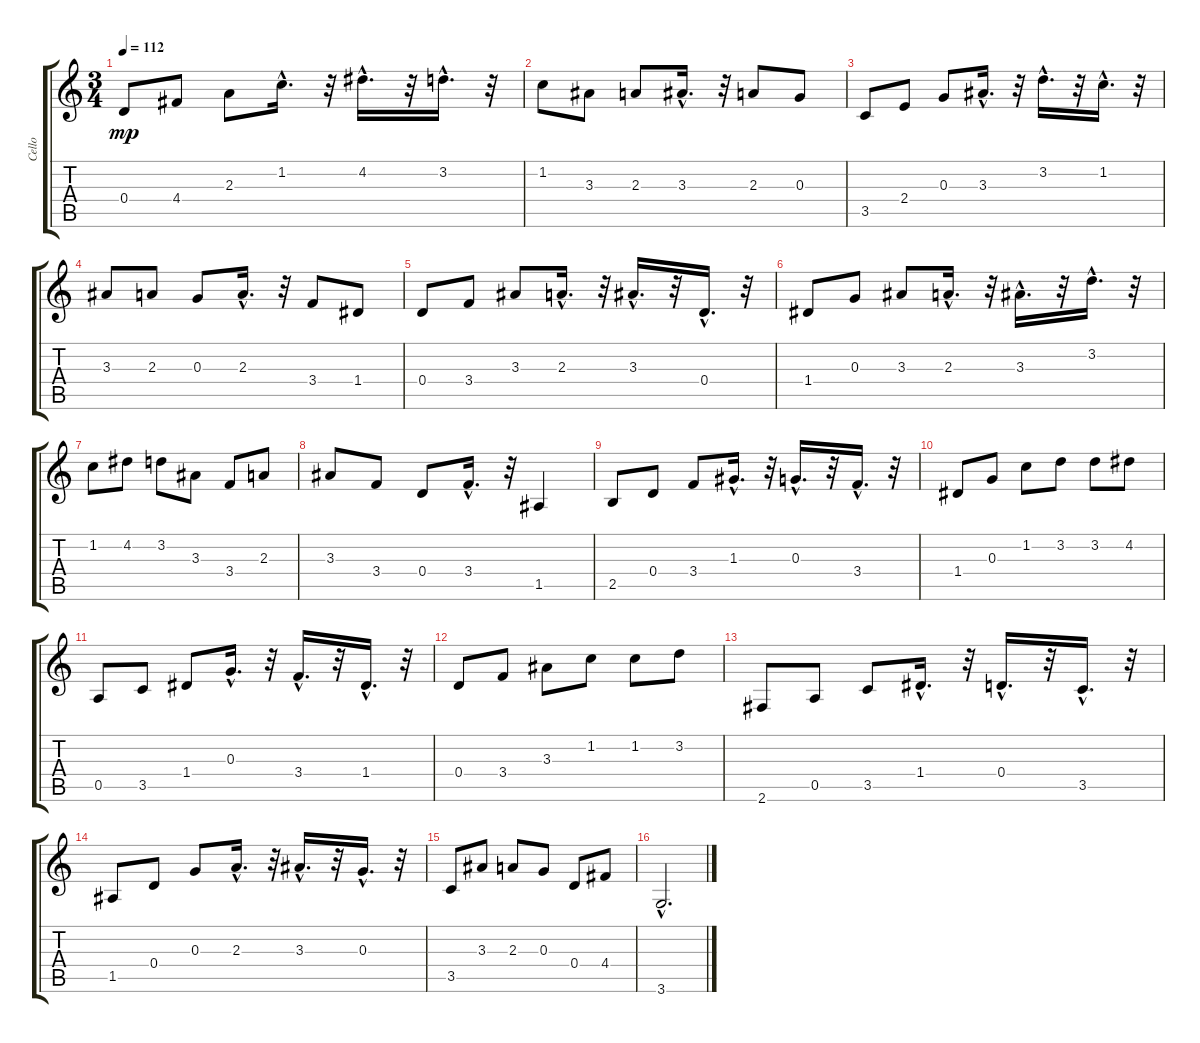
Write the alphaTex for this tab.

\track ("Cello" "Cello") {instrument acousticguitarnylon}
\staff {score tabs}
\tuning (E4 B3 G3 D3 A2 E2) {hide}
\ts (3 4)
\tempo 112
\clef g2
\ks c
0.4.8{dy mp} 4.4.8 2.3.8 1.2{hac}.16{d} r.32 4.2{hac}.16{d} r.32 3.2{hac}.16{d} r.32 |
1.2.8 3.3.8 2.3.8 3.3{hac}.16{d} r.32 2.3.8 0.3.8 |
3.5.8 2.4.8 0.3.8 3.3{hac}.16{d} r.32 3.2{hac}.16{d} r.32 1.2{hac}.16{d} r.32 |
3.3.8 2.3.8 0.3.8 2.3{hac}.16{d} r.32 3.4.8 1.4.8 |
0.4.8 3.4.8 3.3.8 2.3{hac}.16{d} r.32 3.3{hac}.16{d} r.32 0.4{hac}.16{d} r.32 |
1.4.8 0.3.8 3.3.8 2.3{hac}.16{d} r.32 3.3{hac}.16{d} r.32 3.2{hac}.16{d} r.32 |
1.2.8 4.2.8 3.2.8 3.3.8 3.4.8 2.3.8 |
3.3.8 3.4.8 0.4.8 3.4{hac}.16{d} r.32 1.5.4 |
2.5.8 0.4.8 3.4.8 1.3{hac}.16{d} r.32 0.3{hac}.16{d} r.32 3.4{hac}.16{d} r.32 |
1.4.8 0.3.8 1.2.8 3.2.8 3.2.8 4.2.8 |
0.5.8 3.5.8 1.4.8 0.3{hac}.16{d} r.32 3.4{hac}.16{d} r.32 1.4{hac}.16{d} r.32 |
0.4.8 3.4.8 3.3.8 1.2.8 1.2.8 3.2.8 |
2.6.8 0.5.8 3.5.8 1.4{hac}.16{d} r.32 0.4{hac}.16{d} r.32 3.5{hac}.16{d} r.32 |
1.5.8 0.4.8 0.3.8 2.3{hac}.16{d} r.32 3.3{hac}.16{d} r.32 0.3{hac}.16{d} r.32 |
3.5.8 3.3.8 2.3.8 0.3.8 0.4.8 4.4.8 |
3.6{hac}.2{d}
